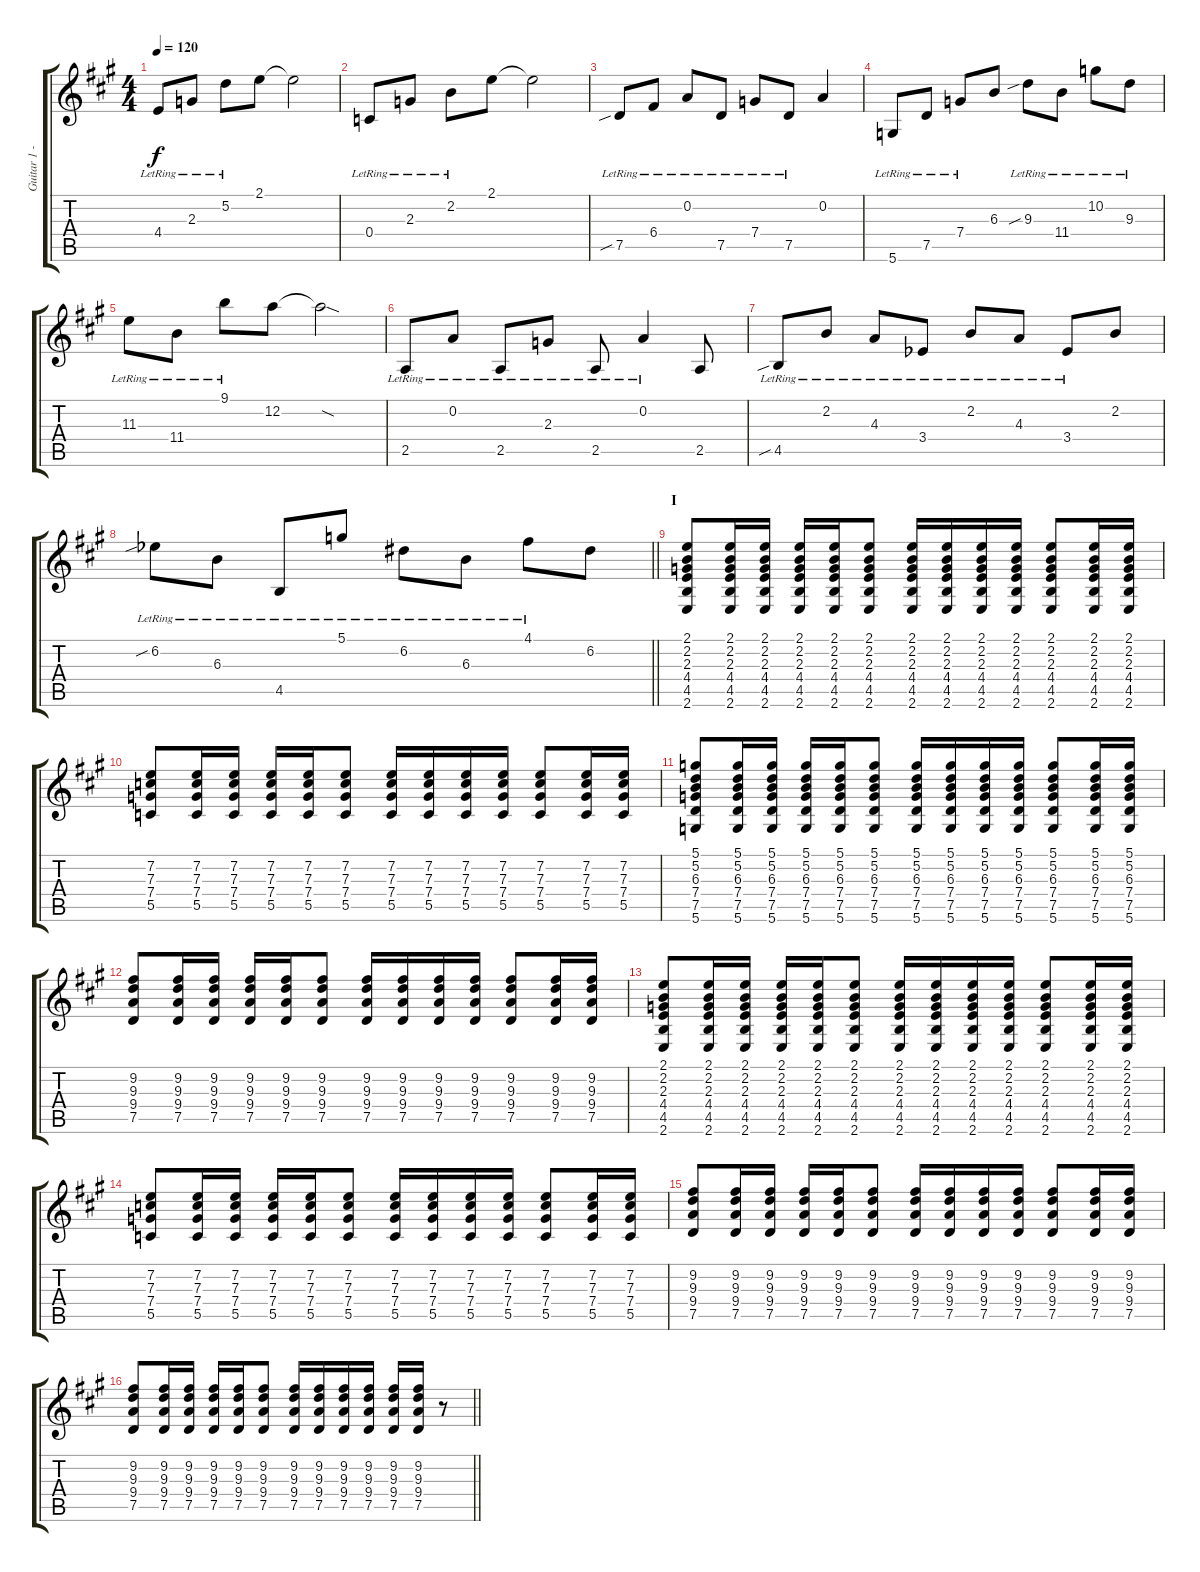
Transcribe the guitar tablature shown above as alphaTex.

\track ("Guitar 1 - Uruha and Aoi" "Guitar 1 -") {instrument overdrivenguitar}
\staff {score tabs}
\tuning (D4 A3 F3 C3 G2 D2) {hide}
\ts (4 4)
\tempo 120
\clef g2
\ks a
4.4{lr}.8{dy f} 2.3{lr}.8 5.2{lr}.8 2.1.8 2.1{t}.2 |
0.4{lr}.8 2.3{lr}.8 2.2{lr}.8 2.1.8 2.1{t}.2 |
7.5{sib lr}.8 6.4{lr}.8 0.2{lr}.8 7.5{lr}.8 7.4{lr}.8 7.5{lr}.8 0.2.4 |
5.6{lr}.8 7.5{lr}.8 7.4{lr}.8 6.3.8 9.3{sib lr}.8 11.4{lr}.8 10.2{lr}.8 9.3{lr}.8 |
11.3{lr}.8 11.4{lr}.8 9.1{lr}.8 12.2.8 12.2{sod t}.2 |
2.5{lr}.8 0.2{lr}.8 2.5{lr}.8 2.3{lr}.8 2.5{lr}.8 0.2{lr}.4 2.5.8 |
4.5{sib lr}.8 2.2{lr}.8 4.3{lr}.8 3.4{lr acc b}.8 2.2{lr}.8 4.3{lr}.8 3.4{lr acc b}.8 2.2.8 |
\barLineRight lightlight
6.2{sib lr acc b}.8 6.3{lr}.8 4.5{lr}.8 5.1{lr}.8 6.2{lr}.8 6.3{lr}.8 4.1{lr}.8 6.2.8 |
\section ("" "I")
(2.1 2.2 2.3 4.4 4.5 2.6).8 (2.1 2.2 2.3 4.4 4.5 2.6).16 (2.1 2.2 2.3 4.4 4.5 2.6).16 (2.1 2.2 2.3 4.4 4.5 2.6).16 (2.1 2.2 2.3 4.4 4.5 2.6).16 (2.1 2.2 2.3 4.4 4.5 2.6).8 (2.1 2.2 2.3 4.4 4.5 2.6).16 (2.1 2.2 2.3 4.4 4.5 2.6).16 (2.1 2.2 2.3 4.4 4.5 2.6).16 (2.1 2.2 2.3 4.4 4.5 2.6).16 (2.1 2.2 2.3 4.4 4.5 2.6).8 (2.1 2.2 2.3 4.4 4.5 2.6).16 (2.1 2.2 2.3 4.4 4.5 2.6).16 |
(7.2 7.3 7.4 5.5).8 (7.2 7.3 7.4 5.5).16 (7.2 7.3 7.4 5.5).16 (7.2 7.3 7.4 5.5).16 (7.2 7.3 7.4 5.5).16 (7.2 7.3 7.4 5.5).8 (7.2 7.3 7.4 5.5).16 (7.2 7.3 7.4 5.5).16 (7.2 7.3 7.4 5.5).16 (7.2 7.3 7.4 5.5).16 (7.2 7.3 7.4 5.5).8 (7.2 7.3 7.4 5.5).16 (7.2 7.3 7.4 5.5).16 |
(5.1 5.2 6.3 7.4 7.5 5.6).8 (5.1 5.2 6.3 7.4 7.5 5.6).16 (5.1 5.2 6.3 7.4 7.5 5.6).16 (5.1 5.2 6.3 7.4 7.5 5.6).16 (5.1 5.2 6.3 7.4 7.5 5.6).16 (5.1 5.2 6.3 7.4 7.5 5.6).8 (5.1 5.2 6.3 7.4 7.5 5.6).16 (5.1 5.2 6.3 7.4 7.5 5.6).16 (5.1 5.2 6.3 7.4 7.5 5.6).16 (5.1 5.2 6.3 7.4 7.5 5.6).16 (5.1 5.2 6.3 7.4 7.5 5.6).8 (5.1 5.2 6.3 7.4 7.5 5.6).16 (5.1 5.2 6.3 7.4 7.5 5.6).16 |
(9.2 9.3 9.4 7.5).8 (9.2 9.3 9.4 7.5).16 (9.2 9.3 9.4 7.5).16 (9.2 9.3 9.4 7.5).16 (9.2 9.3 9.4 7.5).16 (9.2 9.3 9.4 7.5).8 (9.2 9.3 9.4 7.5).16 (9.2 9.3 9.4 7.5).16 (9.2 9.3 9.4 7.5).16 (9.2 9.3 9.4 7.5).16 (9.2 9.3 9.4 7.5).8 (9.2 9.3 9.4 7.5).16 (9.2 9.3 9.4 7.5).16 |
(2.1 2.2 2.3 4.4 4.5 2.6).8 (2.1 2.2 2.3 4.4 4.5 2.6).16 (2.1 2.2 2.3 4.4 4.5 2.6).16 (2.1 2.2 2.3 4.4 4.5 2.6).16 (2.1 2.2 2.3 4.4 4.5 2.6).16 (2.1 2.2 2.3 4.4 4.5 2.6).8 (2.1 2.2 2.3 4.4 4.5 2.6).16 (2.1 2.2 2.3 4.4 4.5 2.6).16 (2.1 2.2 2.3 4.4 4.5 2.6).16 (2.1 2.2 2.3 4.4 4.5 2.6).16 (2.1 2.2 2.3 4.4 4.5 2.6).8 (2.1 2.2 2.3 4.4 4.5 2.6).16 (2.1 2.2 2.3 4.4 4.5 2.6).16 |
(7.2 7.3 7.4 5.5).8 (7.2 7.3 7.4 5.5).16 (7.2 7.3 7.4 5.5).16 (7.2 7.3 7.4 5.5).16 (7.2 7.3 7.4 5.5).16 (7.2 7.3 7.4 5.5).8 (7.2 7.3 7.4 5.5).16 (7.2 7.3 7.4 5.5).16 (7.2 7.3 7.4 5.5).16 (7.2 7.3 7.4 5.5).16 (7.2 7.3 7.4 5.5).8 (7.2 7.3 7.4 5.5).16 (7.2 7.3 7.4 5.5).16 |
(9.2 9.3 9.4 7.5).8 (9.2 9.3 9.4 7.5).16 (9.2 9.3 9.4 7.5).16 (9.2 9.3 9.4 7.5).16 (9.2 9.3 9.4 7.5).16 (9.2 9.3 9.4 7.5).8 (9.2 9.3 9.4 7.5).16 (9.2 9.3 9.4 7.5).16 (9.2 9.3 9.4 7.5).16 (9.2 9.3 9.4 7.5).16 (9.2 9.3 9.4 7.5).8 (9.2 9.3 9.4 7.5).16 (9.2 9.3 9.4 7.5).16 |
\barLineRight lightlight
(9.2 9.3 9.4 7.5).8 (9.2 9.3 9.4 7.5).16 (9.2 9.3 9.4 7.5).16 (9.2 9.3 9.4 7.5).16 (9.2 9.3 9.4 7.5).16 (9.2 9.3 9.4 7.5).8 (9.2 9.3 9.4 7.5).16 (9.2 9.3 9.4 7.5).16 (9.2 9.3 9.4 7.5).16 (9.2 9.3 9.4 7.5).16 (9.2 9.3 9.4 7.5).16 (9.2 9.3 9.4 7.5).16 r.8
